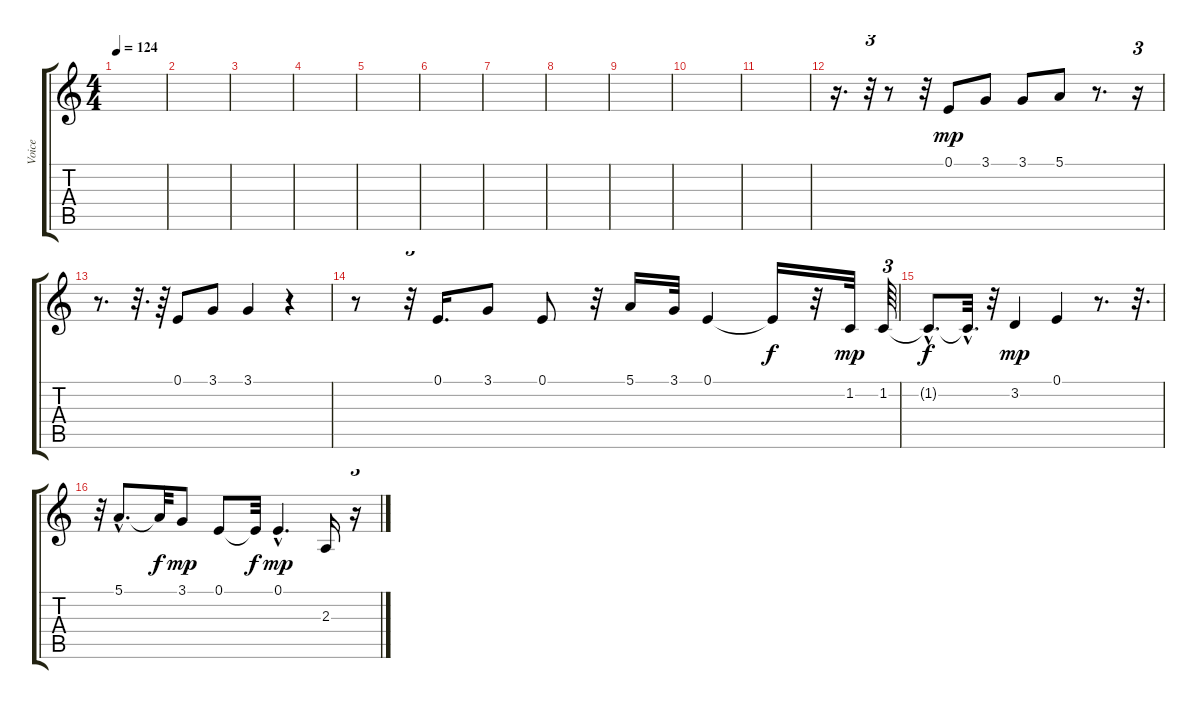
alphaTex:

\track ("Voice" "Voice") {instrument altosax}
\staff {score tabs}
\tuning (E4 B3 G3 D3 A2 E2) {hide}
\ts (4 4)
\tempo 124
\clef g2
\ks c
|
|
|
|
|
|
|
|
|
|
|
r.16{d} r.32{tu (3 2)} r.8 r.32 0.1.8{dy mp} 3.1.8 3.1.8 5.1.8 r.8{d} r.16{tu (3 2)} |
r.8{d} r.32{d} r.64 0.1.8 3.1.8 3.1.4 r.4 |
r.8 r.32{tu (3 2)} 0.1.16{d} 3.1.8 0.1.8 r.32 5.1.16 3.1.32 0.1.4 0.1{t}.16{dy f} r.32 1.2.32{dy mp} 1.2.64{tu (3 2)} |
1.2{hac t}.8{d dy f} 1.2{hac t}.32{d} r.32 3.2.4{dy mp} 0.1.4 r.8{d} r.32{d} |
r.32{tu (3 2)} 5.1{hac}.8{d} 5.1{t}.32{dy f} 3.1.8{dy mp} 0.1.8 0.1{t}.32{dy f} 0.1{hac}.4{d dy mp} 2.3.16 r.16{tu (3 2)}
